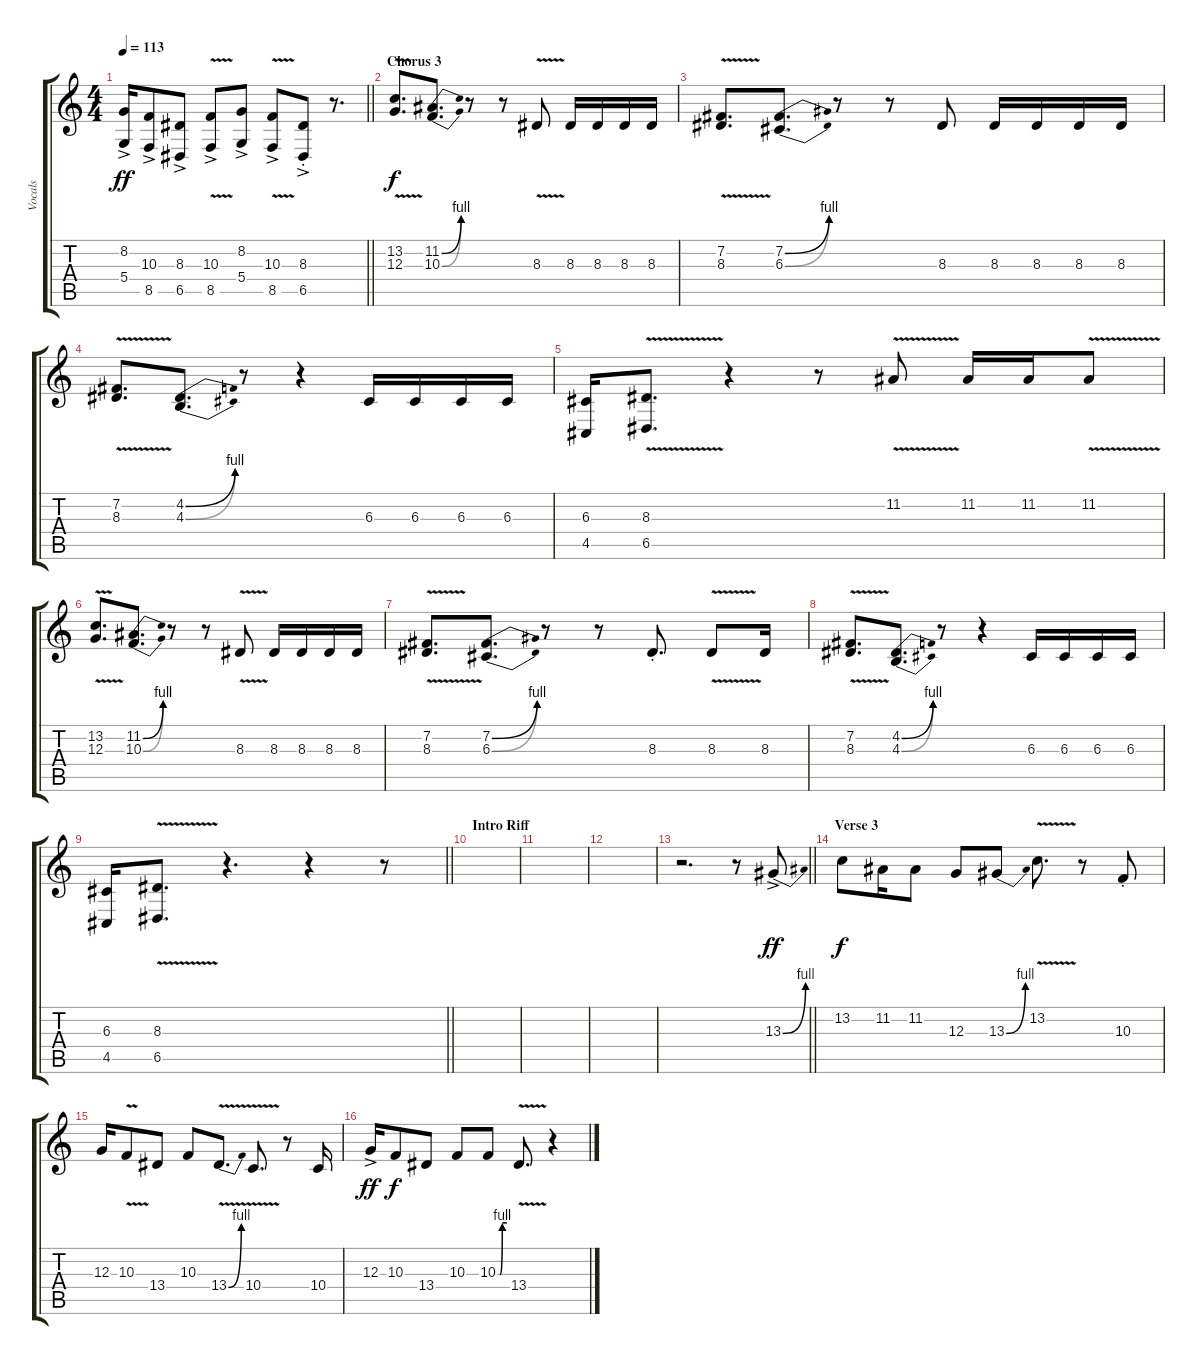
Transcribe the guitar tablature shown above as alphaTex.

\track ("Vocals" "Vocals") {instrument trumpet bank 255}
\staff {score tabs}
\tuning (E4 B3 G3 D3 A2 E2) {hide}
\ts (4 4)
\tempo 113
\clef g2
\barLineRight lightlight
\ks c
(8.2{ac} 5.4{ac}).16{dy ff} (10.3{ac} 8.5{ac}).8 (8.3{ac} 6.5{ac}).8 (10.3{v ac} 8.5{ac}).8 (8.2{ac} 5.4{ac}).8 (10.3{v ac} 8.5{v ac}).8 (8.3{ac st} 6.5{ac st}).8 r.8{d} |
\section ("" "Chorus 3")
(13.2{v} 12.3{v}).8{d dy f} (11.2{be (bend 0 0 60 4)} 10.3{be (bend 0 0 60 4)}).8{d} r.8 r.8 8.3{v}.8 8.3.16 8.3.16 8.3.16 8.3.16 |
(7.2{v} 8.3{v}).8{d} (7.2{be (bend 0 0 60 4)} 6.3{be (bend 0 0 60 4)}).8{d} r.8 r.8 8.3.8 8.3.16 8.3.16 8.3.16 8.3.16 |
(7.2{v} 8.3{v}).8{d} (4.2{be (bend 0 0 60 4)} 4.3{be (bend 0 0 60 4)}).8{d} r.8 r.4 6.3.16 6.3.16 6.3.16 6.3.16 |
(6.3 4.5).16 (8.3{v} 6.5{v}).8{d} r.4 r.8 11.2{v}.8 11.2.16 11.2.16 11.2{v}.8 |
(13.2{v} 12.3{v}).8{d} (11.2{be (bend 0 0 60 4)} 10.3{be (bend 0 0 60 4)}).8{d} r.8 r.8 8.3{v}.8 8.3.16 8.3.16 8.3.16 8.3.16 |
(7.2{v} 8.3{v}).8{d} (7.2{be (bend 0 0 60 4)} 6.3{be (bend 0 0 60 4)}).8{d} r.8 r.8 8.3{st}.8{d} 8.3{v}.8 8.3.16 |
(7.2{v} 8.3{v}).8{d} (4.2{be (bend 0 0 60 4)} 4.3{be (bend 0 0 60 4)}).8{d} r.8 r.4 6.3.16 6.3.16 6.3.16 6.3.16 |
\barLineRight lightlight
(6.3 4.5).16 (8.3{v} 6.5{v}).8{d} r.4{d} r.4 r.8 |
\section ("" "Intro Riff")
|
|
|
\barLineRight lightlight
r.2{d} r.8 13.3{be (bend 0 0 60 4) ac}.8{dy ff} |
\section ("" "Verse 3")
13.2.8{dy f} 11.2.16 11.2.8 12.3.8 13.3{be (bend 0 0 60 4)}.8 13.2{v}.8{d} r.8 10.3{st}.8 |
12.3.16 10.3{v}.8 13.4.8 10.3.8 13.4{be (bend 0 0 60 4) v}.8{d} 10.4{v}.8{d} r.8 10.4.16 |
12.3{ac}.16{dy ff} 10.3.8{dy f} 13.4.8 10.3.8 10.3{be (custom 0 0 15 0 30 4 60 4)}.8 13.4{v}.8{d} r.4
